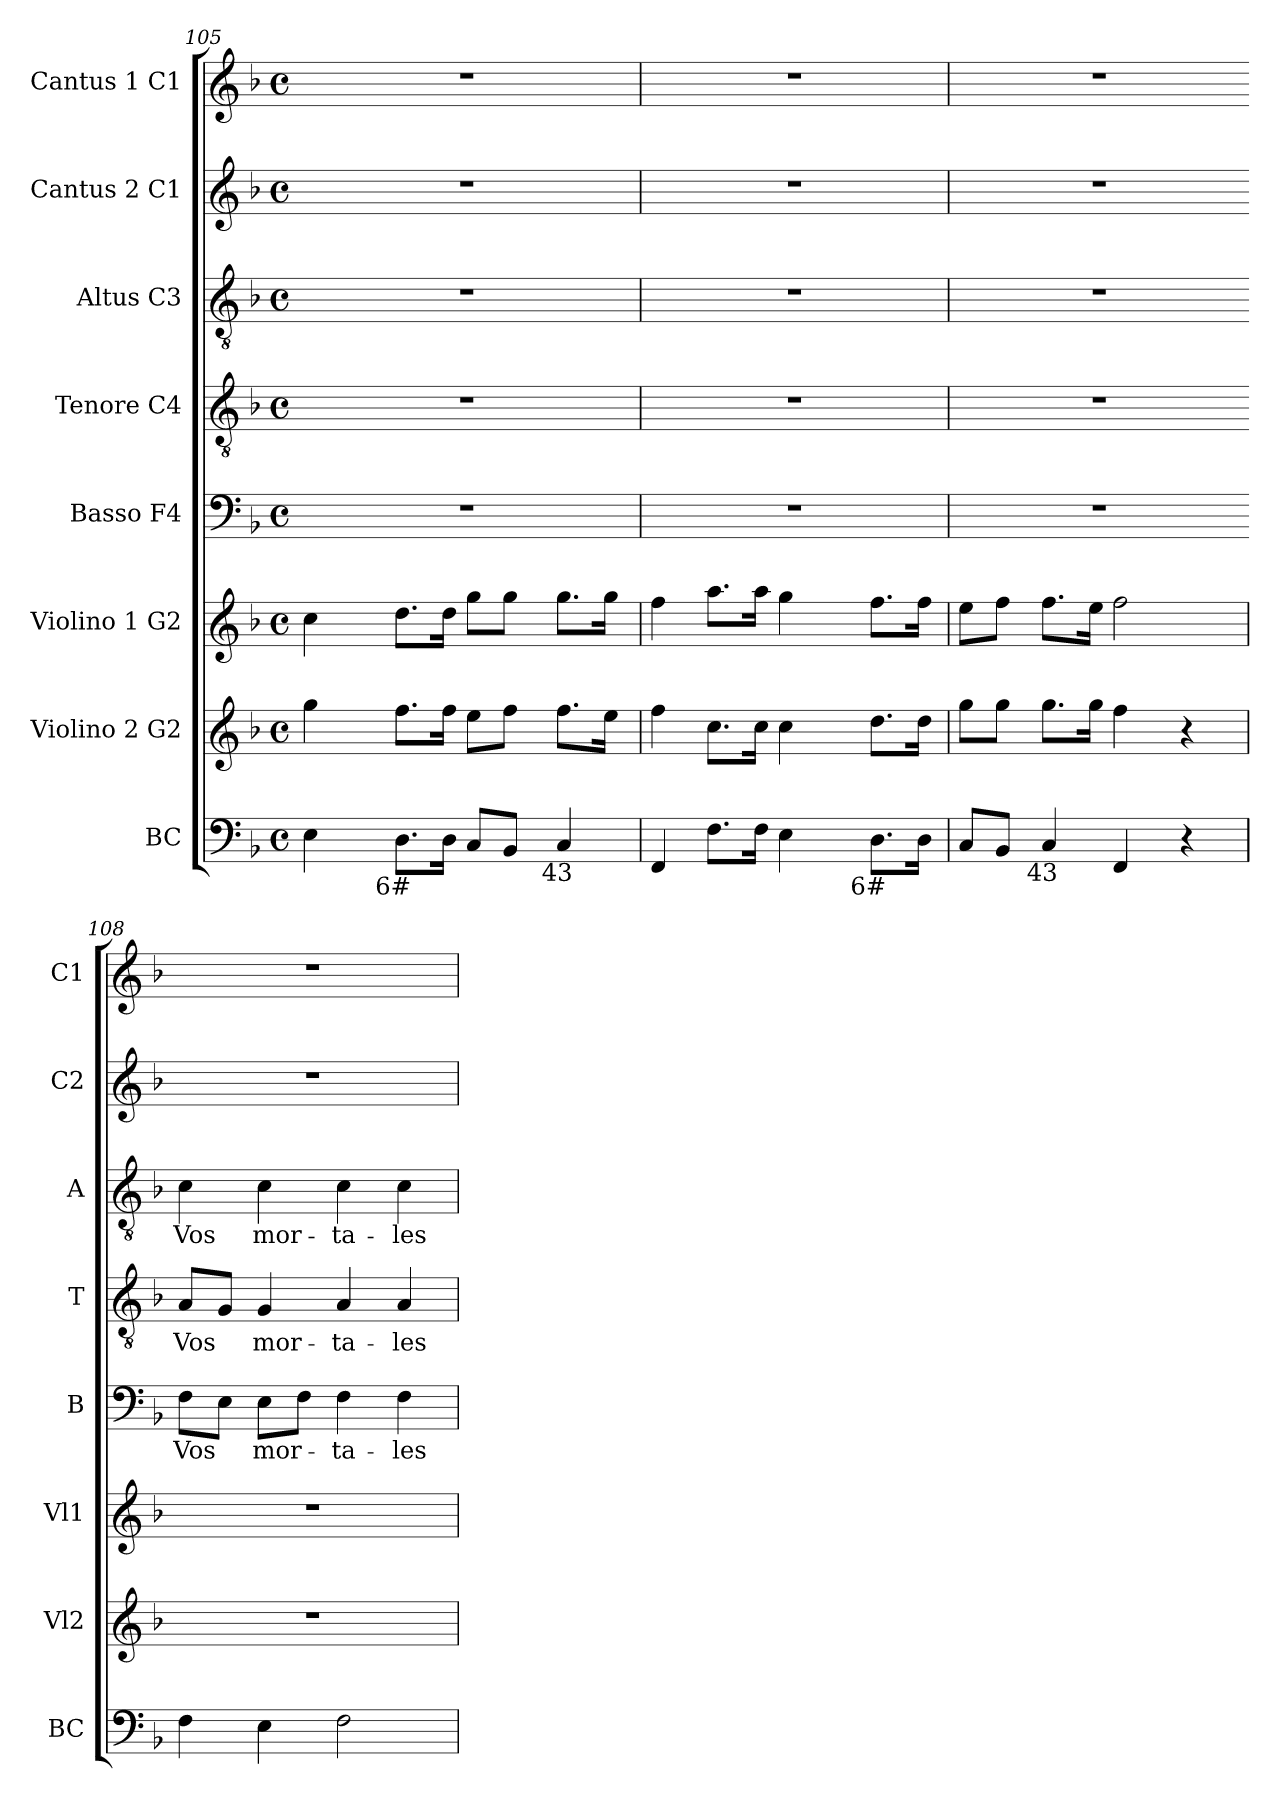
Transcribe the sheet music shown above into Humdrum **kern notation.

**kern	**kern	**kern	**kern	**text	**kern	**text	**kern	**text	**kern	**kern
*part8	*part7	*part6	*part5	*part5	*part4	*part4	*part3	*part3	*part2	*part1
*staff8	*staff7	*staff6	*staff5	*staff5	*staff4	*staff4	*staff3	*staff3	*staff2	*staff1
*I"BC	*I"Violino 2  G2	*I"Violino 1  G2	*I"Basso  F4	*	*I"Tenore  C4	*	*I"Altus  C3	*	*I"Cantus 2  C1	*I"Cantus 1  C1
*I'BC	*I'Vl2	*I'Vl1	*I'B	*	*I'T	*	*I'A	*	*I'C2	*I'C1
*clefF4	*clefG2	*clefG2	*clefF4	*	*clefGv2	*	*clefGv2	*	*clefG2	*clefG2
*k[b-]	*k[b-]	*k[b-]	*k[b-]	*	*k[b-]	*	*k[b-]	*	*k[b-]	*k[b-]
*F:	*F:	*F:	*F:	*	*F:	*	*F:	*	*F:	*F:
*M4/4	*M4/4	*M4/4	*M4/4	*	*M4/4	*	*M4/4	*	*M4/4	*M4/4
*met(c)	*met(c)	*met(c)	*met(c)	*	*met(c)	*	*met(c)	*	*met(c)	*met(c)
=105	=105	=105	=105	=105	=105	=105	=105	=105	=105	=105
*^	*	*	*	*	*	*	*	*	*	*
*	*^	*	*	*	*	*	*	*	*	*	*
4E\	8ryy	2ryy	4gg\	4cc\	1r	.	1r	.	1r	.	1r	1r
.	16ryy	.	.	.	.	.	.	.	.	.	.	.
.	64ryy	.	.	.	.	.	.	.	.	.	.	.
!	!LO:TX:b:t=6#	!	!	!	!	!	!	!	!	!	!	!
.	2ryy	.	.	.	.	.	.	.	.	.	.	.
8.D\L	.	.	8.ff\L	8.dd\L	.	.	.	.	.	.	.	.
16D\J	.	.	16ff\J	16dd\J	.	.	.	.	.	.	.	.
8C/L	.	8..ryy	8ee\L	8gg\L	.	.	.	.	.	.	.	.
8BB-/J	.	.	8ff\J	8gg\J	.	.	.	.	.	.	.	.
.	4ryy	.	.	.	.	.	.	.	.	.	.	.
!	!	!LO:TX:b:t=43	!	!	!	!	!	!	!	!	!	!
.	.	4ryy	.	.	.	.	.	.	.	.	.	.
4C/	.	.	8.ff\L	8.gg\L	.	.	.	.	.	.	.	.
.	.	.	16ee\J	16gg\J	.	.	.	.	.	.	.	.
.	32.ryy	.	.	.	.	.	.	.	.	.	.	.
.	.	32ryy	.	.	.	.	.	.	.	.	.	.
*	*v	*v	*	*	*	*	*	*	*	*	*	*
=106	=106	=106	=106	=106	=106	=106	=106	=106	=106	=106	=106
4FF/	2ryy	4ff\	4ff\	1r	.	1r	.	1r	.	1r	1r
8.F\L	.	8.cc\L	8.aa\L	.	.	.	.	.	.	.	.
16F\J	.	16cc\J	16aa\J	.	.	.	.	.	.	.	.
4E\	8ryy	4cc\	4gg\	.	.	.	.	.	.	.	.
.	16ryy	.	.	.	.	.	.	.	.	.	.
.	64ryy	.	.	.	.	.	.	.	.	.	.
!	!LO:TX:b:t=6#	!	!	!	!	!	!	!	!	!	!
.	4ryy	.	.	.	.	.	.	.	.	.	.
8.D\L	.	8.dd\L	8.ff\L	.	.	.	.	.	.	.	.
16D\J	.	16dd\J	16ff\J	.	.	.	.	.	.	.	.
.	32.ryy	.	.	.	.	.	.	.	.	.	.
=107	=107	=107	=107	=107	=107	=107	=107	=107	=107	=107	=107
8C/L	8..ryy	8gg\L	8ee\L	1r	.	1r	.	1r	.	1r	1r
8BB-/J	.	8gg\J	8ff\J	.	.	.	.	.	.	.	.
!	!LO:TX:b:t=43	!	!	!	!	!	!	!	!	!	!
.	2ryy	.	.	.	.	.	.	.	.	.	.
4C/	.	8.gg\L	8.ff\L	.	.	.	.	.	.	.	.
.	.	16gg\J	16ee\J	.	.	.	.	.	.	.	.
4FF/	.	4ff\	2ff\	.	.	.	.	.	.	.	.
.	4ryy	.	.	.	.	.	.	.	.	.	.
4r	.	4r	.	.	.	.	.	.	.	.	.
.	32ryy	.	.	.	.	.	.	.	.	.	.
=108	=108	=108	=108	=108	=108||	=108	=108||	=108	=108||	=108	=108||
!	!	!	!	!	!LO:LY:b:cj	!	!LO:LY:b:cj	!	!LO:LY:b:cj	!	!
*v	*v	*	*	*	*	*	*	*	*	*	*
4F\	1r	1r	8F\L	Vos	8A/L	Vos	4c\	Vos	1r	1r
.	.	.	8E\J	.	8G/J	.	.	.	.	.
!	!	!	!	!LO:LY:b:cj	!	!LO:LY:b:cj	!	!LO:LY:b:cj	!	!
4E\	.	.	8E\L	mor-	4G/	mor-	4c\	mor-	.	.
.	.	.	8F\J	.	.	.	.	.	.	.
!	!	!	!	!LO:LY:b	!	!LO:LY:b	!	!LO:LY:b	!	!
2F\	.	.	4F\	-ta-	4A/	-ta-	4c\	-ta-	.	.
!	!	!	!	!LO:LY:b:rj	!	!LO:LY:b:rj	!	!LO:LY:b:rj	!	!
.	.	.	4F\	-les	4A/	-les	4c\	-les	.	.
=	=	=	=	=	=	=	=	=	=	=
*-	*-	*-	*-	*-	*-	*-	*-	*-	*-	*-
